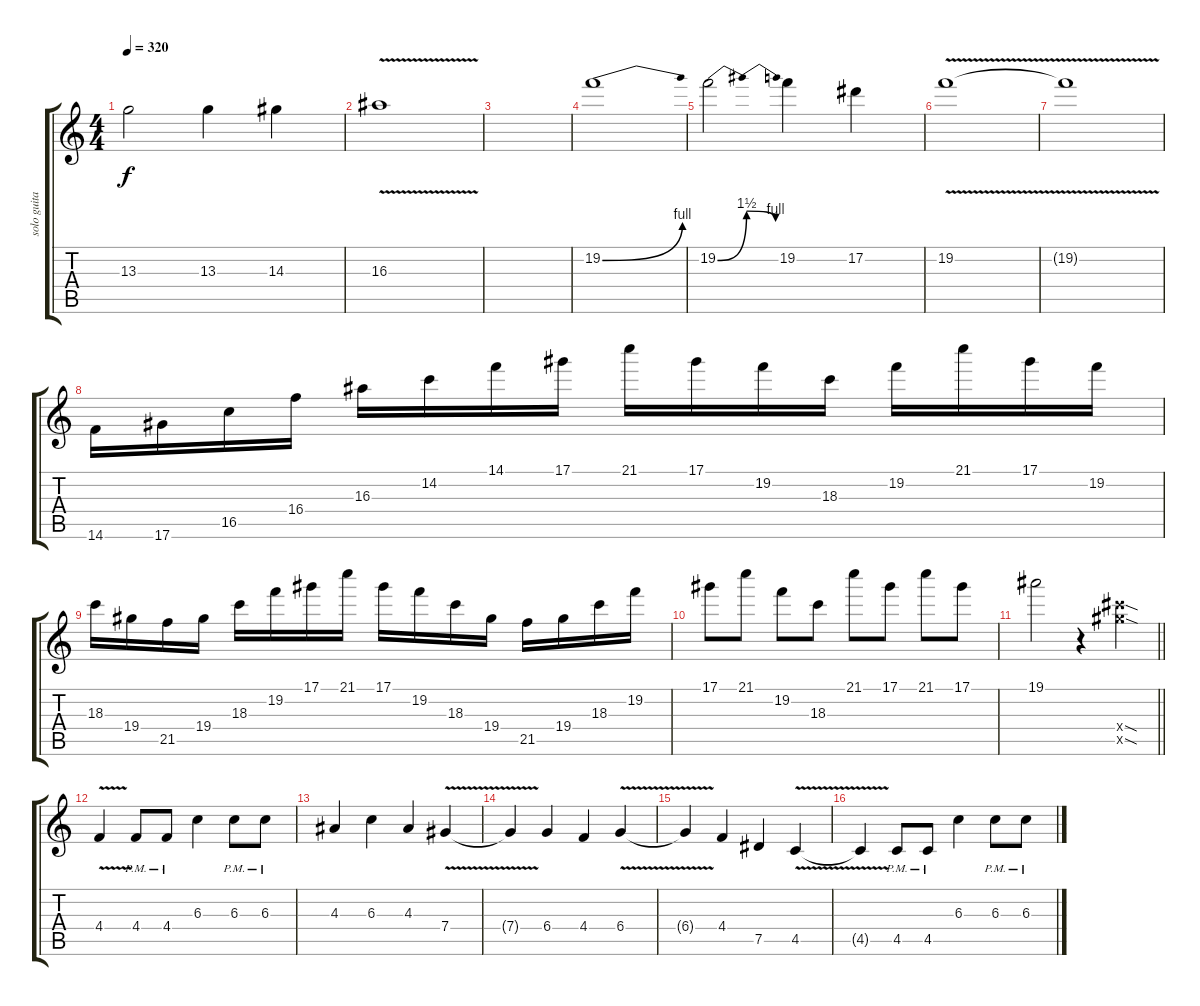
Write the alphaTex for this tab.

\track ("solo guitar" "solo guita") {instrument distortionguitar}
\staff {score tabs}
\tuning (Eb4 Bb3 Gb3 Db3 Ab2 Eb2) {hide}
\ts (4 4)
\tempo 320
\clef g2
\ks c
13.3.2{dy f} 13.3.4 14.3.4 |
16.3{v}.1 |
|
19.2{be (bend 0 0 60 4)}.1 |
19.2{be (bendrelease 0 0 15 6 15 6 60 4)}.2 19.2.4 17.2.4 |
19.2{v}.1 |
19.2{t}.1 |
14.6.16 17.6.16 16.5.16 16.4.16 16.3.16 14.2.16 14.1.16 17.1.16 21.1.16 17.1.16 19.2.16 18.3.16 19.2.16 21.1.16 17.1.16 19.2.16 |
18.3.16 19.4.16 21.5.16 19.4.16 18.3.16 19.2.16 17.1.16 21.1.16 17.1.16 19.2.16 18.3.16 19.4.16 21.5.16 19.4.16 18.3.16 19.2.16 |
17.1.8 21.1.8 19.2.8 18.3.8 21.1.8 17.1.8 21.1.8 17.1.8 |
\barLineRight lightlight
19.1.2 r.4 (24.4{sod x} 24.5{sod x}).4 |
4.4{v}.4 4.4{pm}.8 4.4{pm}.8 6.3.4 6.3{pm}.8 6.3{pm}.8 |
4.3.4 6.3.4 4.3.4 7.4{v}.4 |
7.4{t}.4 6.4.4 4.4.4 6.4{v}.4 |
6.4{t}.4 4.4.4 7.5.4 4.5{v}.4 |
4.5{t}.4 4.5{pm}.8 4.5{pm}.8 6.3.4 6.3{pm}.8 6.3{pm}.8
